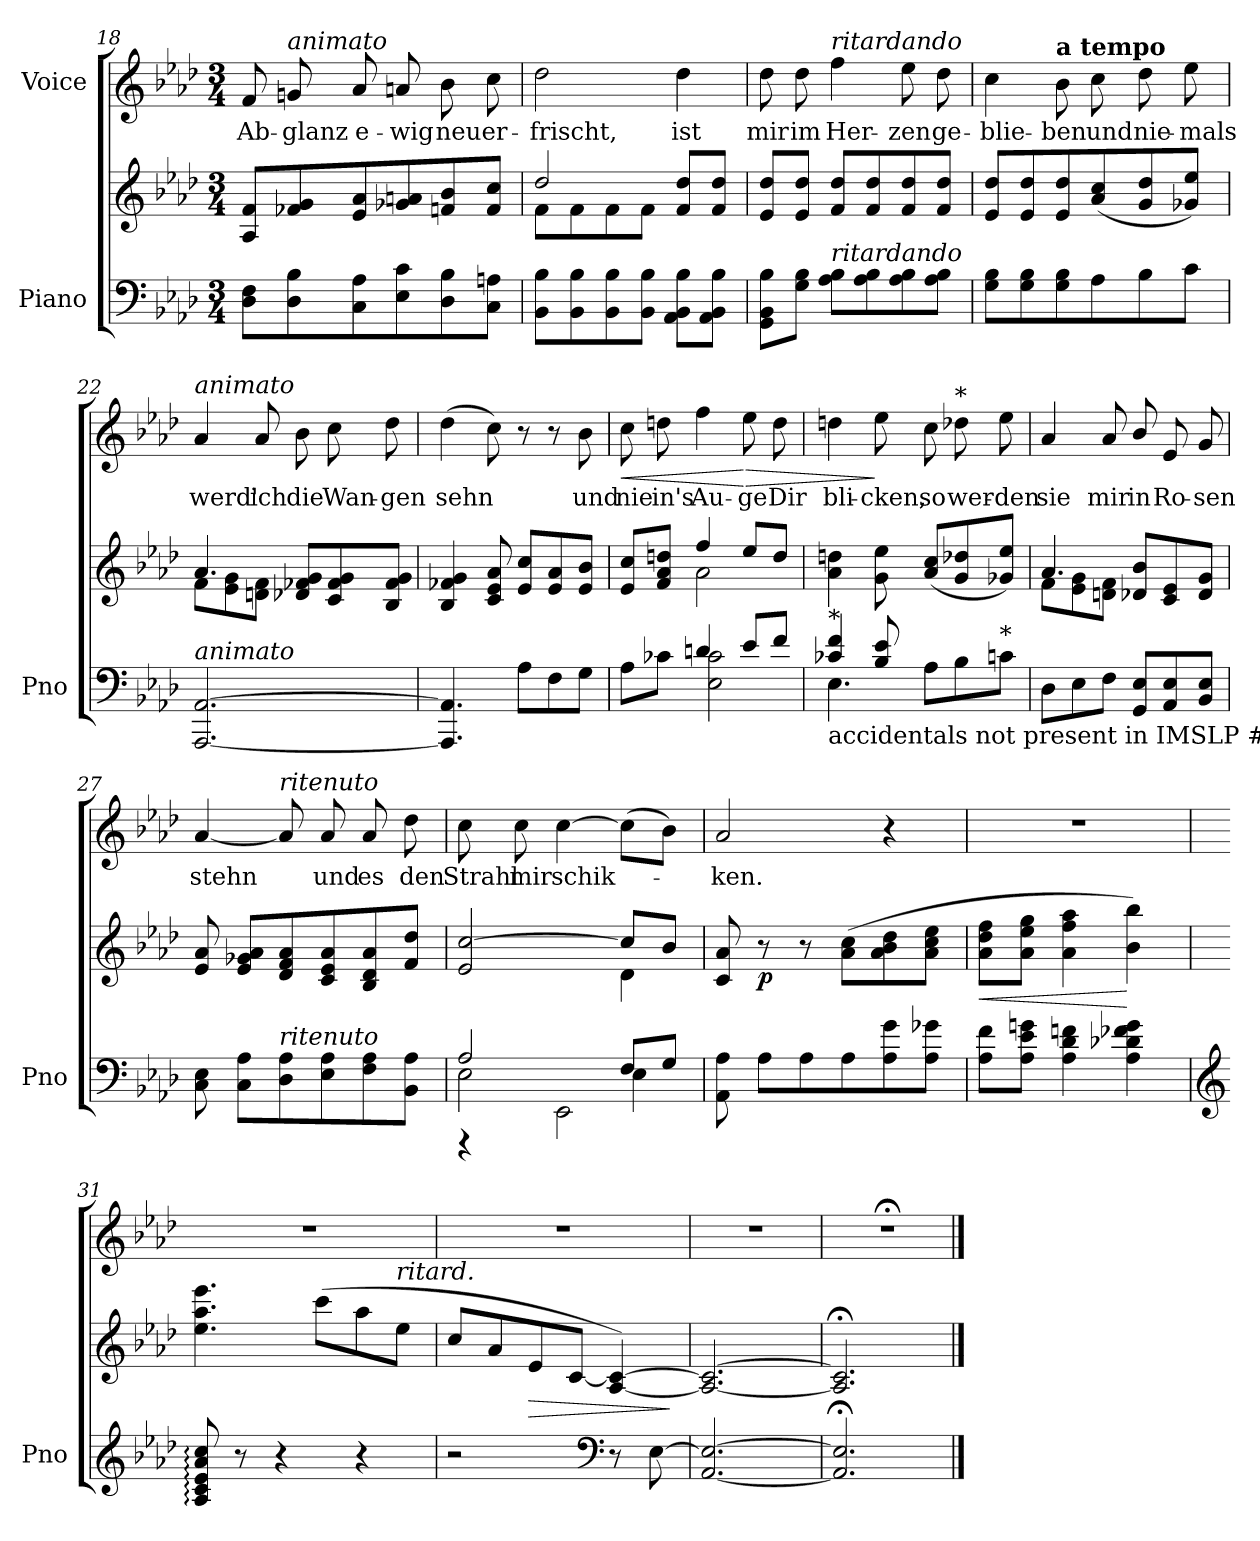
**kern	**kern	**dynam	**kern	**text	**dynam
*part2	*part2	*part2	*part1	*part1	*part1
*staff3	*staff2	*staff2/3	*staff1	*staff1	*staff1
*I"Piano	*	*	*I"Voice	*	*
*I'Pno	*	*	*	*	*
!!LO:PB:g=z
*clefF4	*clefG2	*	*clefG2	*	*
*k[b-e-a-d-]	*k[b-e-a-d-]	*	*k[b-e-a-d-]	*	*
*M3/4	*M3/4	*	*M3/4	*	*
=18	=18	=18	=18	=18	=18
!	!	!	!	!LO:LY:b	!
8D-\ 8F\L	8A-/ 8f/L	.	8f/	Ab-	.
!	!	!	!LO:TX:a:i:t=animato	!	!
!	!	!	!	!LO:LY:b	!
8D-\ 8B-\	8f-X/ 8g/	.	8gn/	-glanz	.
!	!	!	!	!LO:LY:b	!
8C\ 8A-\	8e-/ 8a-/	.	8a-/	e-	.
*	*	*	*MM77	*	*
!	!	!	!	!LO:LY:b	!
8E-\ 8c\	8g-X/ 8an/	.	8an/	-wig	.
!	!	!	!	!LO:LY:b	!
8D-\ 8B-\	8fn/ 8b-/	.	8b-\	neu	.
*	*	*	*MM79	*	*
!	!	!	!	!LO:LY:b	!
8C\ 8An\J	8f/ 8cc/J	.	8cc\	er-	.
=19	=19	=19	=19	=19	=19
*	*^	*	*	*	*
!	!	!	!	!	!LO:LY:b	!
8BB-\ 8B-\L	2dd-/	8f\L	.	2dd-\	-frischt,	.
8BB-\ 8B-\	.	8f\	.	.	.	.
8BB-\ 8B-\	.	8f\	.	.	.	.
8BB-\ 8B-\J	.	8f\J	.	.	.	.
!	!	!	!	!	!LO:LY:b	!
8AA-\ 8BB-\ 8B-\L	8f/ 8dd-/L	4ryy	.	4dd-\	ist	.
8AA-\ 8BB-\ 8B-\J	8f/ 8dd-/J	.	.	.	.	.
*	*v	*v	*	*	*	*
=20	=20	=20	=20	=20	=20
!	!	!	!	!LO:LY:b	!
8GG\ 8BB-\ 8B-\L	8e-/ 8dd-/L	.	8dd-\	mir	.
!	!	!	!	!LO:LY:b	!
8G\ 8B-\J	8e-/ 8dd-/J	.	8dd-\	im	.
!	!	!	!LO:TX:a:i:t=ritardando	!	!
!LO:TX:a:i:t=ritardando	!	!	!	!	!
!	!	!	!	!LO:LY:b	!
8A-\ 8B-\L	8f/ 8dd-/L	.	4ff\	Her-	.
8A-\ 8B-\	8f/ 8dd-/	.	.	.	.
*	*	*	*MM7416	*	*
!	!	!	!	!LO:LY:b	!
8A-\ 8B-\	8f/ 8dd-/	.	8ee-\	-zen	.
!	!	!	!	!LO:LY:b	!
8A-\ 8B-\J	8f/ 8dd-/J	.	8dd-\	ge-	.
=21	=21	=21	=21	=21	=21
*	*	*	*MM70	*	*
!	!	!	!	!LO:LY:b	!
8G\ 8B-\L	8e-/ 8dd-/L	.	4cc\	-blie-	.
8G\ 8B-\	8e-/ 8dd-/	.	.	.	.
!	!	!	!LO:TX:a:B:t=a tempo	!	!
!	!	!	!	!LO:LY:b	!
8G\ 8B-\	8e-/ 8dd-/	.	8b-\	-ben	.
!	!	!	!	!LO:LY:b	!
8A-\	(8a-/ 8cc/	.	8cc\	und	.
!	!	!	!	!LO:LY:b	!
8B-\	8g/ 8dd-/	.	8dd-\	nie-	.
!	!	!	!	!LO:LY:b	!
8c\J	8g-X/ 8ee-/J)	.	8ee-\	-mals	.
!!LO:LB:g=z
=22	=22	=22	=22	=22	=22
*	*^	*	*	*	*
!	!	!	!	!LO:TX:a:i:t=animato	!	!
!LO:TX:a:i:t=animato	!	!	!	!	!	!
!	!	!	!	!	!LO:LY:b	!
[2.AAA-/ [2.AA-/	4.a-/	8f\L	.	4a-/	werd'	.
.	.	8e-\ 8g\	.	.	.	.
*	*	*	*	*MM75	*	*
!	!	!	!	!	!LO:LY:b	!
.	.	8dn\ 8f\J	.	8a-/	ich	.
!	!	!	!	!	!LO:LY:b	!
.	8d-X/ 8f-X/ 8g/L	4.rcyy	.	8b-\	die	.
!	!	!	!	!	!LO:LY:b	!
.	8c/ 8f-/ 8g/	.	.	8cc\	Wan-	.
!	!	!	!	!	!LO:LY:b	!
.	8B-/ 8f-/ 8g/J	.	.	8dd-\	-gen	.
*	*v	*v	*	*	*	*
=23	=23	=23	=23	=23	=23
!	!	!	!	!LO:LY:b	!
4.AAA-/] 4.AA-/]	4B-/ 4f-X/ 4g/	.	(4dd-\	sehn	.
.	8c/ 8e-/ 8a-/	.	8cc\)	.	.
8A-\L	8e-/ 8cc/L	.	8r	.	.
8F\	8e-/ 8a-/	.	8r	.	.
!	!	!	!	!LO:LY:b	!
8G\J	8e-/ 8b-/J	.	8b-\	und	.
=24	=24	=24	=24	=24	=24
*^	*^	*	*	*	*
!	!	!	!	!	!	!LO:LY:b	!LO:HP:b
4rAyy	8A-\L	8e-/ 8cc/L	4ryy	.	8cc\	nie	<
!	!	!	!	!	!	!LO:LY:b	!
.	8c-X\J	8f/ 8a-/ 8ddn/J	.	.	8ddn\	in's	.
!	!	!	!	!	!	!LO:LY:b	!
4dn/	2E-\ 2c-\	4ff/	2a-\	.	4ff\	Au-	.
!	!	!	!	!	!	!LO:LY:b	!LO:HP:n=1:b
8e-/L	.	8ee-/L	.	.	8ee-\	-ge	[ >
!	!	!	!	!	!	!LO:LY:b	!
8f/J	.	8dd/J	.	.	8dd\	Dir	.
*	*	*v	*v	*	*	*	*
=25	=25	=25	=25	=25	=25	=25
!LO:TX:a:t=*	!	!	!	!	!	!
!LO:TX:b:t=accidentals not present in IMSLP #348578	!	!	!	!	!	!
!	!	!	!	!	!LO:LY:b	!
4c-X/ 4f/	4.E-\	4a-\ 4ddn\	.	4ddn\	bli-	.
!	!	!	!	!	!LO:LY:b	!
8B-/ 8e-/	.	8g\ 8ee-\	.	8ee-\	-cken,	]
!	!	!	!	!	!LO:LY:b	!
4.rAyy	8A-\L	(8a-/ 8cc/L	.	8cc\	so	.
!	!	!	!	!LO:TX:a:t=*	!	!
!	!	!	!	!	!LO:LY:b	!
.	8B-\	8g/ 8dd-X/	.	8dd-i\	wer-	.
!	!LO:TX:a:t=*	!	!	!	!	!
!	!	!	!	!	!LO:LY:b	!
.	8cni\J	8g-X/ 8ee-/J)	.	8ee-\	-den	.
!!LO:LB:g=z
=26	=26	=26	=26	=26	=26	=26
*	*	*^	*	*	*	*
!	!	!	!	!	!	!LO:LY:b	!
*v	*v	*	*	*	*	*	*
8D-\L	4.a-/	8f\L	.	4a-/	sie	.
8E-\	.	8e-\ 8g\	.	.	.	.
!	!	!	!	!	!LO:LY:b	!
8F\J	.	8dn\ 8f\J	.	8a-/	mir	.
!	!	!	!	!	!LO:LY:b	!
8GG/ 8E-/L	8d-X/ 8b-/L	4.rcyy	.	8b-/	in	.
!	!	!	!	!	!LO:LY:b	!
8AA-/ 8E-/	8c/ 8e-/	.	.	8e-/	Ro-	.
!	!	!	!	!	!LO:LY:b	!
8BB-/ 8E-/J	8d-/ 8g/J	.	.	8g/	-sen	.
*	*v	*v	*	*	*	*
=27	=27	=27	=27	=27	=27
!	!	!	!	!LO:LY:b	!
8C\ 8E-\	8e-/ 8a-/	.	[4a-/	-stehn	.
8C\ 8A-\L	8e-/ 8g-X/ 8a-/L	.	.	.	.
!	!	!	!LO:TX:a:i:t=ritenuto	!	!
!LO:TX:a:i:t=ritenuto	!	!	!	!	!
8D-\ 8A-\	8d-/ 8f/ 8a-/	.	8a-/]	.	.
!	!	!	!	!LO:LY:b	!
8E-\ 8A-\	8c/ 8e-/ 8a-/	.	8a-/	und	.
*	*	*	*MM70	*	*
!	!	!	!	!LO:LY:b	!
8F\ 8A-\	8B-/ 8d-/ 8a-/	.	8a-/	es	.
!	!	!	!	!LO:LY:b	!
8BB-\ 8A-\J	8f/ 8dd-/J	.	8dd-\	den	.
=28	=28	=28	=28	=28	=28
*	*	*	*MM68	*	*
*^	*^	*	*	*	*
*	*^	*	*	*	*	*	*
!	!	!	!	!	!	!	!LO:LY:b	!
2A-/	2E-\	4rFFF	2e-/ [2cc/	2ryy	.	8cc\	Strahl	.
!	!	!	!	!	!	!	!LO:LY:b	!
.	.	.	.	.	.	8cc\	mir	.
!	!	!	!	!	!	!	!LO:LY:b	!
.	.	2EE-\	.	.	.	[4cc\	schik-	.
8F/L	4E-\	.	8cc/L]	4d-\	.	(8cc\L]	.	.
8G/J	.	.	8b-/J	.	.	8b-\J)	.	.
*v	*v	*v	*	*	*	*	*	*
*	*v	*v	*	*	*	*
=29	=29	=29	=29	=29	=29
!	!	!	!	!LO:LY:b	!
8AA-\ 8A-\	8c/ 8a-/	.	2a-/	-ken.	.
!	!	!LO:DY:b	!	!	!
8A-\L	8r	p	.	.	.
8A-\	8r	.	.	.	.
8A-\	(8a-\ 8cc\L	.	.	.	.
8A-\ 8g\	8a-\ 8b-\ 8dd-\	.	4r	.	.
8A-\ 8g-X\J	8a-\ 8cc\ 8ee-\J	.	.	.	.
!!LO:LB:g=z
=30	=30	=30	=30	=30	=30
!	!	!LO:HP:b	!	!	!
8A-\ 8f\L	8a-\ 8dd-\ 8ff\L	<	2.r	.	.
8A-\ 8e-\ 8gn\J	8a-\ 8ee-\ 8gg\J	.	.	.	.
4A-\ 4d-\ 4fn\	4a-\ 4ff\ 4aa-\	.	.	.	.
4A-\ 4d-X\ 4f-X\ 4g\	4b-\ 4bb-\)	[	.	.	.
=31	=31	=31	=31	=31	=31
*clefG2	*	*	*	*	*
8A-/: 8c/: 8e-/: 8a-/: 8cc/:	4.ee-\ 4.aa-\ 4.eee-\	.	2.r	.	.
8r	.	.	.	.	.
4r	.	.	.	.	.
.	(8ccc\L	.	.	.	.
4r	8aa-\	.	.	.	.
!	!LO:TX:a:i:t=ritard.	!	!	!	!
.	8ee-\J	.	.	.	.
=32	=32	=32	=32	=32	=32
2r	8cc/L	.	2.r	.	.
.	8a-/	.	.	.	.
!	!	!LO:HP:b	!	!	!
.	8e-/	>	.	.	.
.	[8c/J	.	.	.	.
*clefF4	*	*	*	*	*
8r	[4A-/ 4c/_)	.	.	.	.
[8E-\	.	.	.	.	.
.	.	]	.	.	.
=33	=33	=33	=33	=33	=33
[2.AA-/ 2.E-/_	2.A-/_ 2.c/_	.	2.r	.	.
=34	=34	=34	=34	=34	=34
2.AA-/]; 2.E-/];	2.A-/];< 2.c/];<	.	2.r;<	.	.
==	==	==	==	==	==
*-	*-	*-	*-	*-	*-
